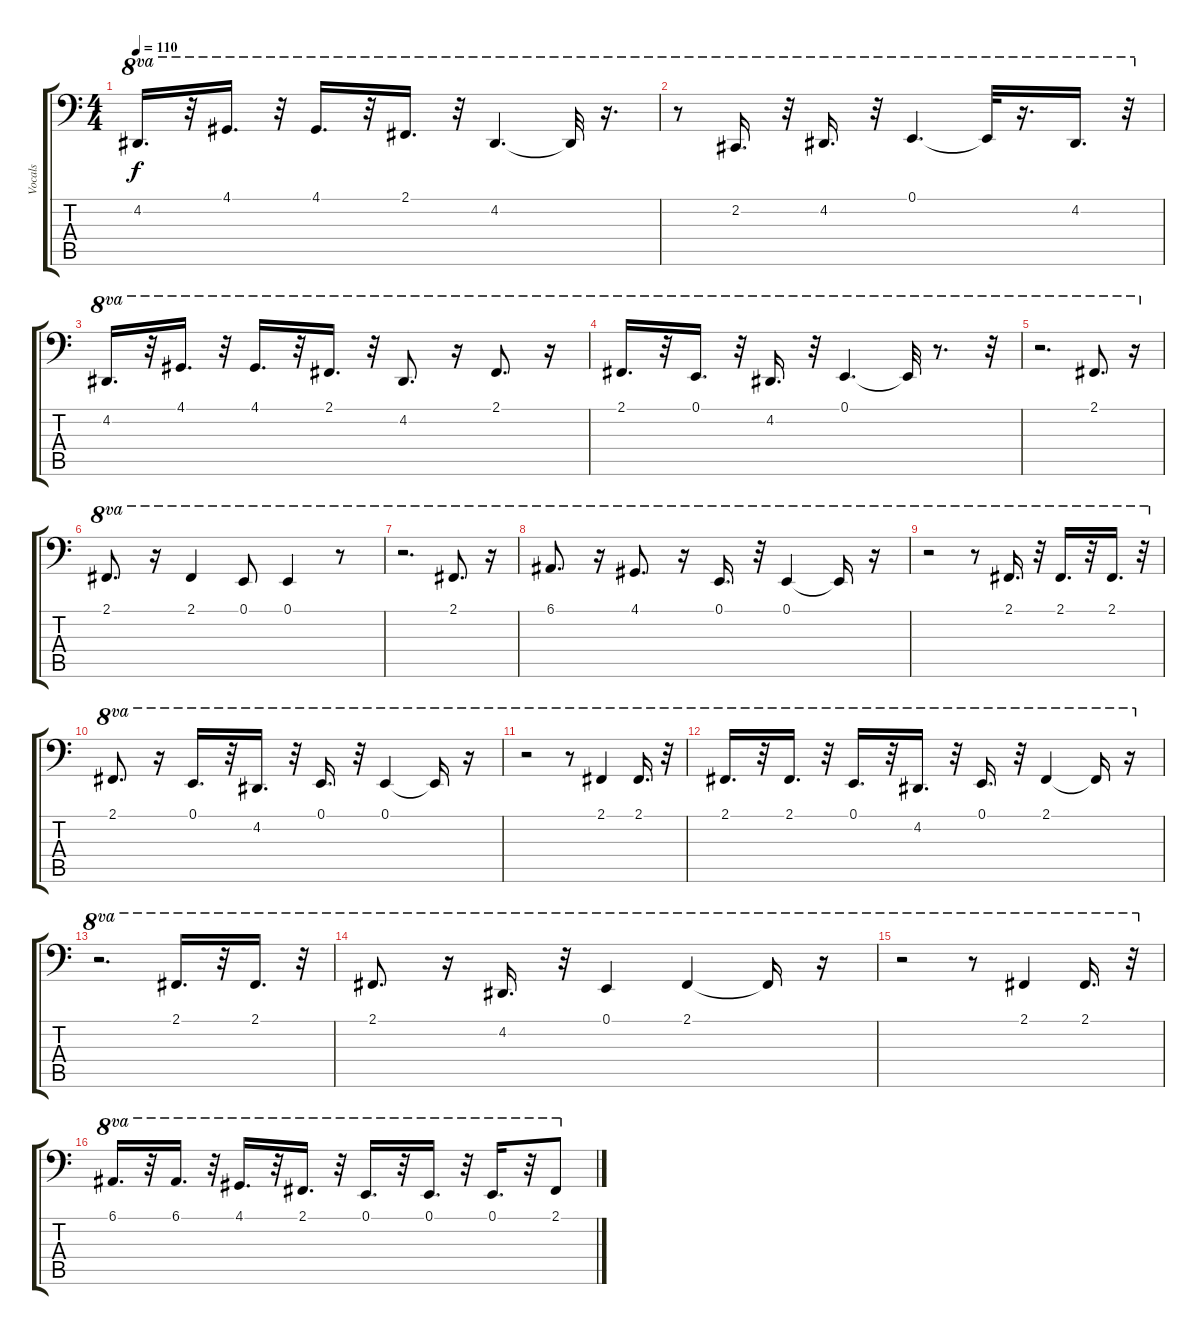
\track ("Vocals" "Vocals") {instrument baritonesax}
\staff {score tabs}
\tuning (E3 B2 G2 D2 A1 E1) {hide}
\ts (4 4)
\tempo 110
\clef f4
\ks c
4.2.16{d ot 8va dy f} r.32{ot 8va} 4.1.16{d ot 8va} r.32{ot 8va} 4.1.16{d ot 8va} r.32{ot 8va} 2.1.16{d ot 8va} r.32{ot 8va} 4.2.4{d ot 8va} 4.2{t}.32{ot 8va} r.16{d ot 8va} |
r.8{ot 8va} 2.2.16{d ot 8va} r.32{ot 8va} 4.2.16{d ot 8va} r.32{ot 8va} 0.1.4{d ot 8va} 0.1{t}.32{ot 8va} r.16{d ot 8va} 4.2.16{d ot 8va} r.32{ot 8va} |
4.2.16{d ot 8va} r.32{ot 8va} 4.1.16{d ot 8va} r.32{ot 8va} 4.1.16{d ot 8va} r.32{ot 8va} 2.1.16{d ot 8va} r.32{ot 8va} 4.2.8{d ot 8va} r.16{ot 8va} 2.1.8{d ot 8va} r.16{ot 8va} |
2.1.16{d ot 8va} r.32{ot 8va} 0.1.16{d ot 8va} r.32{ot 8va} 4.2.16{d ot 8va} r.32{ot 8va} 0.1.4{d ot 8va} 0.1{t}.32{ot 8va} r.8{d ot 8va} r.32{ot 8va} |
r.2{d ot 8va} 2.1.8{d ot 8va} r.16{ot 8va} |
2.1.8{d ot 8va} r.16{ot 8va} 2.1.4{ot 8va} 0.1.8{ot 8va} 0.1.4{ot 8va} r.8{ot 8va} |
r.2{d ot 8va} 2.1.8{d ot 8va} r.16{ot 8va} |
6.1.8{d ot 8va} r.16{ot 8va} 4.1.8{d ot 8va} r.16{ot 8va} 0.1.16{d ot 8va} r.32{ot 8va} 0.1.4{ot 8va} 0.1{t}.16{ot 8va} r.16{ot 8va} |
r.2{ot 8va} r.8{ot 8va} 2.1.16{d ot 8va} r.32{ot 8va} 2.1.16{d ot 8va} r.32{ot 8va} 2.1.16{d ot 8va} r.32{ot 8va} |
2.1.8{d ot 8va} r.16{ot 8va} 0.1.16{d ot 8va} r.32{ot 8va} 4.2.16{d ot 8va} r.32{ot 8va} 0.1.16{d ot 8va} r.32{ot 8va} 0.1.4{ot 8va} 0.1{t}.16{ot 8va} r.16{ot 8va} |
r.2{ot 8va} r.8{ot 8va} 2.1.4{ot 8va} 2.1.16{d ot 8va} r.32{ot 8va} |
2.1.16{d ot 8va} r.32{ot 8va} 2.1.16{d ot 8va} r.32{ot 8va} 0.1.16{d ot 8va} r.32{ot 8va} 4.2.16{d ot 8va} r.32{ot 8va} 0.1.16{d ot 8va} r.32{ot 8va} 2.1.4{ot 8va} 2.1{t}.16{ot 8va} r.16{ot 8va} |
r.2{d ot 8va} 2.1.16{d ot 8va} r.32{ot 8va} 2.1.16{d ot 8va} r.32{ot 8va} |
2.1.8{d ot 8va} r.16{ot 8va} 4.2.16{d ot 8va} r.32{ot 8va} 0.1.4{ot 8va} 2.1.4{ot 8va} 2.1{t}.16{ot 8va} r.16{ot 8va} |
r.2{ot 8va} r.8{ot 8va} 2.1.4{ot 8va} 2.1.16{d ot 8va} r.32{ot 8va} |
6.1.16{d ot 8va} r.32{ot 8va} 6.1.16{d ot 8va} r.32{ot 8va} 4.1.16{d ot 8va} r.32{ot 8va} 2.1.16{d ot 8va} r.32{ot 8va} 0.1.16{d ot 8va} r.32{ot 8va} 0.1.16{d ot 8va} r.32{ot 8va} 0.1.16{d ot 8va} r.32{ot 8va} 2.1.8{ot 8va}
